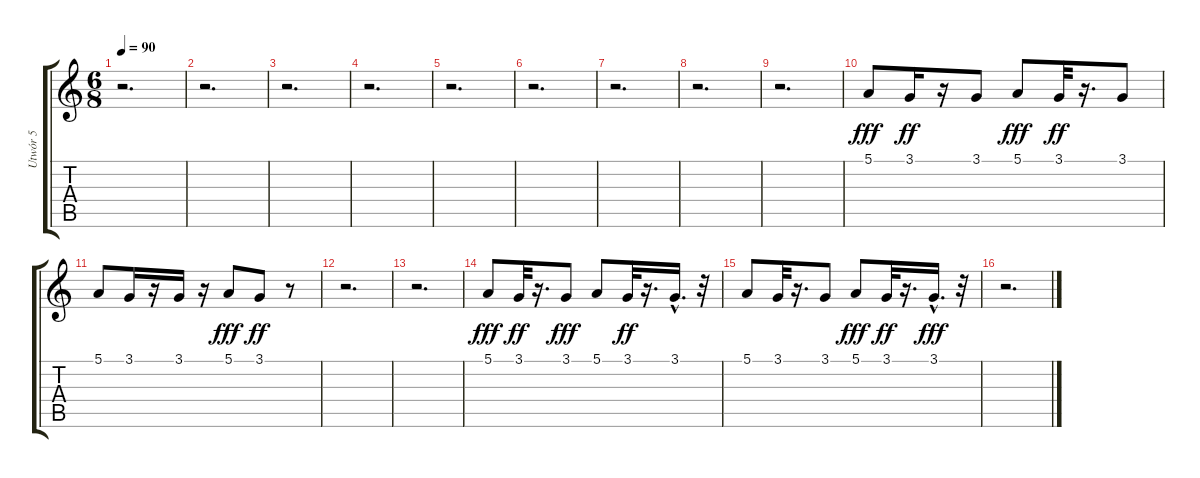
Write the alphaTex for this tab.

\track ("Utwór 5" "Utwór 5") {instrument voiceoohs}
\staff {score tabs}
\tuning (E4 B3 G3 D3 A2 E2) {hide}
\ts (6 8)
\tempo 90
\clef g2
\ks c
r.2{d dy f} |
r.2{d} |
r.2{d} |
r.2{d} |
r.2{d} |
r.2{d} |
r.2{d} |
r.2{d} |
r.2{d} |
5.1.8{dy fff} 3.1.16{dy ff} r.16 3.1.8 5.1.8{dy fff} 3.1.32{dy ff} r.16{d} 3.1.8 |
5.1.8 3.1.16 r.16 3.1.16 r.16 5.1.8{dy fff} 3.1.8{dy ff} r.8 |
r.2{d} |
r.2{d} |
5.1.8{dy fff} 3.1.32{dy ff} r.16{d} 3.1.8{dy fff} 5.1.8 3.1.32{dy ff} r.16{d} 3.1{hac}.16{d} r.32 |
5.1.8 3.1.32 r.16{d} 3.1.8 5.1.8{dy fff} 3.1.32{dy ff} r.16{d} 3.1{hac}.16{d dy fff} r.32 |
r.2{d}
